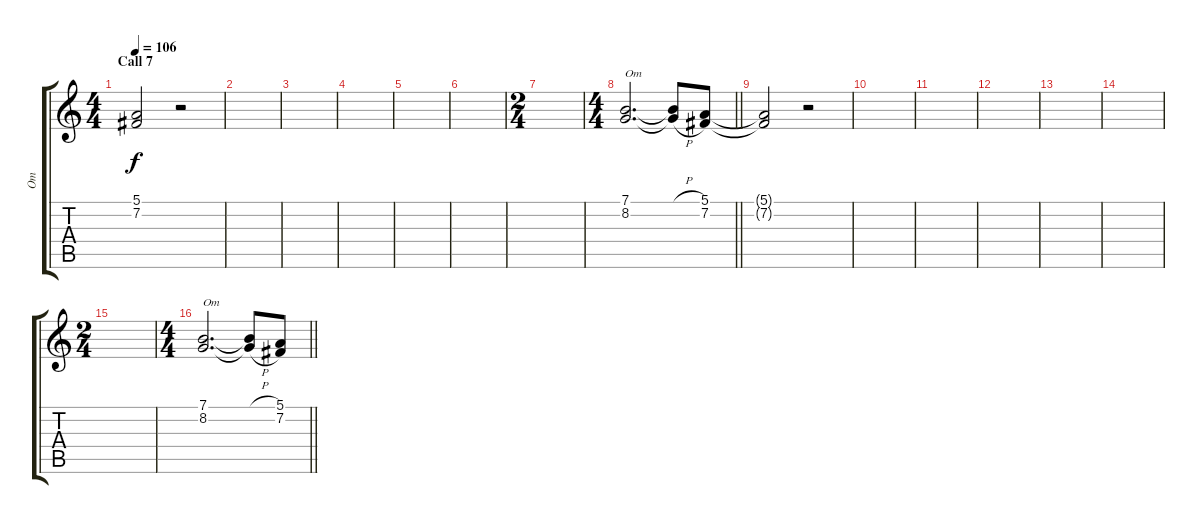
\track ("Om" "Om") {instrument choiraahs}
\staff {score tabs}
\tuning (E4 B3 G3 D3 A2 E2) {hide}
\ts (4 4)
\section ("" "Call 7")
\tempo 106
\clef g2
\ks c
(5.1{t} 7.2{t}).2{dy f} r.2 |
|
|
|
|
|
\ts (2 4)
|
\ts (4 4)
\barLineRight lightlight
(7.1 8.2).2{d txt "Om"} (7.1{h t} 8.2{h t}).8 (5.1 7.2).8 |
(5.1{t} 7.2{t}).2 r.2 |
|
|
|
|
|
\ts (2 4)
|
\ts (4 4)
\barLineRight lightlight
(7.1 8.2).2{d txt "Om"} (7.1{h t} 8.2{h t}).8 (5.1 7.2).8
